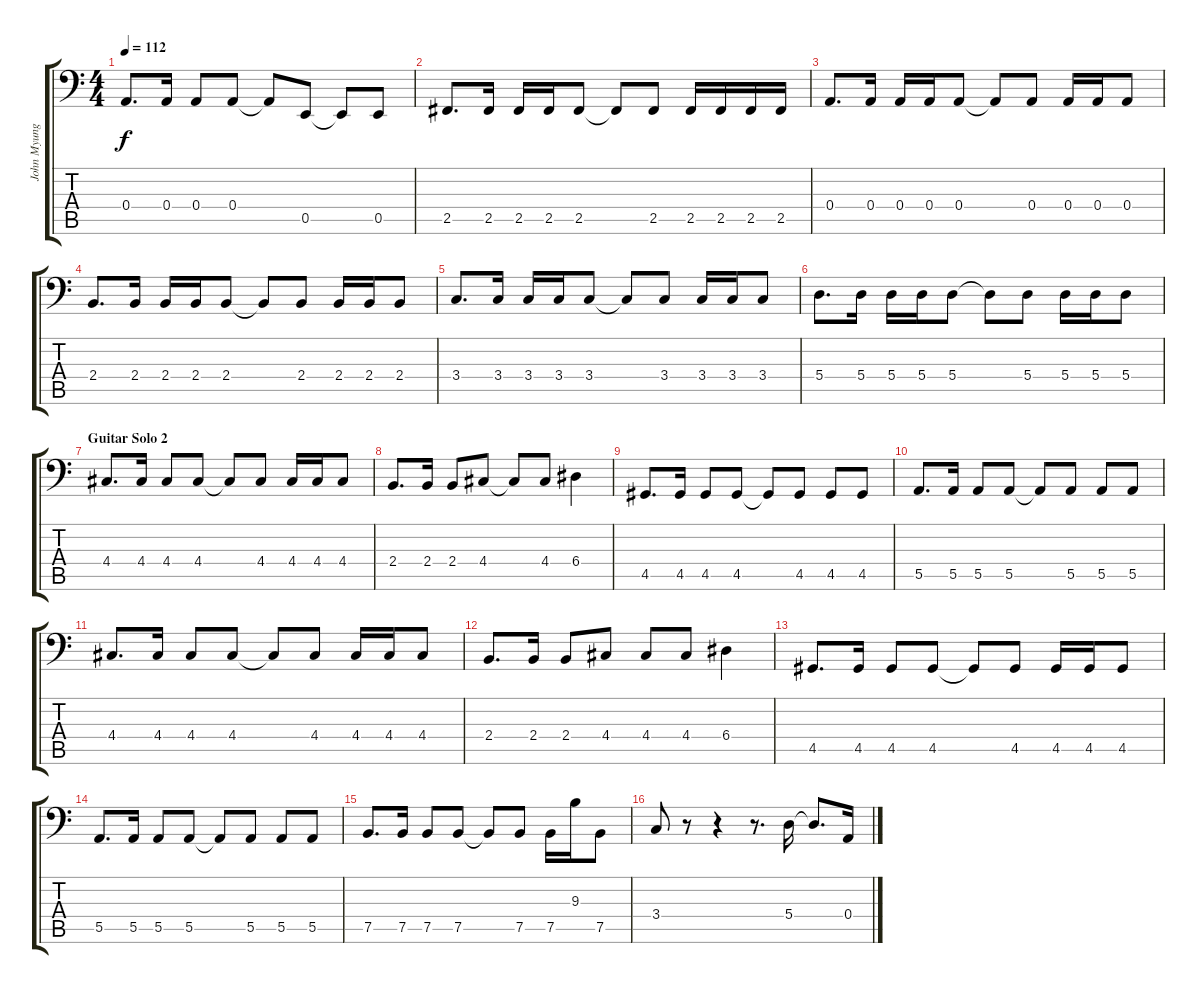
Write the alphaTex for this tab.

\track ("John Myung" "John Myung") {instrument electricbassfinger}
\staff {score tabs}
\tuning (C3 G2 D2 A1 E1 B0) {hide}
\ts (4 4)
\tempo 112
\clef f4
\ks c
0.4.8{d dy f} 0.4.16 0.4.8 0.4.8 0.4{t}.8 0.5.8 0.5{t}.8 0.5.8 |
2.5.8{d} 2.5.16 2.5.16 2.5.16 2.5.8 2.5{t}.8 2.5.8 2.5.16 2.5.16 2.5.16 2.5.16 |
0.4.8{d} 0.4.16 0.4.16 0.4.16 0.4.8 0.4{t}.8 0.4.8 0.4.16 0.4.16 0.4.8 |
2.4.8{d} 2.4.16 2.4.16 2.4.16 2.4.8 2.4{t}.8 2.4.8 2.4.16 2.4.16 2.4.8 |
3.4.8{d} 3.4.16 3.4.16 3.4.16 3.4.8 3.4{t}.8 3.4.8 3.4.16 3.4.16 3.4.8 |
5.4.8{d} 5.4.16 5.4.16 5.4.16 5.4.8 5.4{t}.8 5.4.8 5.4.16 5.4.16 5.4.8 |
\section ("" "Guitar Solo 2")
4.4.8{d} 4.4.16 4.4.8 4.4.8 4.4{t}.8 4.4.8 4.4.16 4.4.16 4.4.8 |
2.4.8{d} 2.4.16 2.4.8 4.4.8 4.4{t}.8 4.4.8 6.4.4 |
4.5.8{d} 4.5.16 4.5.8 4.5.8 4.5{t}.8 4.5.8 4.5.8 4.5.8 |
5.5.8{d} 5.5.16 5.5.8 5.5.8 5.5{t}.8 5.5.8 5.5.8 5.5.8 |
4.4.8{d} 4.4.16 4.4.8 4.4.8 4.4{t}.8 4.4.8 4.4.16 4.4.16 4.4.8 |
2.4.8{d} 2.4.16 2.4.8 4.4.8 4.4.8 4.4.8 6.4.4 |
4.5.8{d} 4.5.16 4.5.8 4.5.8 4.5{t}.8 4.5.8 4.5.16 4.5.16 4.5.8 |
5.5.8{d} 5.5.16 5.5.8 5.5.8 5.5{t}.8 5.5.8 5.5.8 5.5.8 |
7.5.8{d} 7.5.16 7.5.8 7.5.8 7.5{t}.8 7.5.8 7.5.16 9.3.16 7.5.8 |
3.4.8 r.8 r.4 r.8{d} 5.4.16 5.4{t}.8{d} 0.4.16
